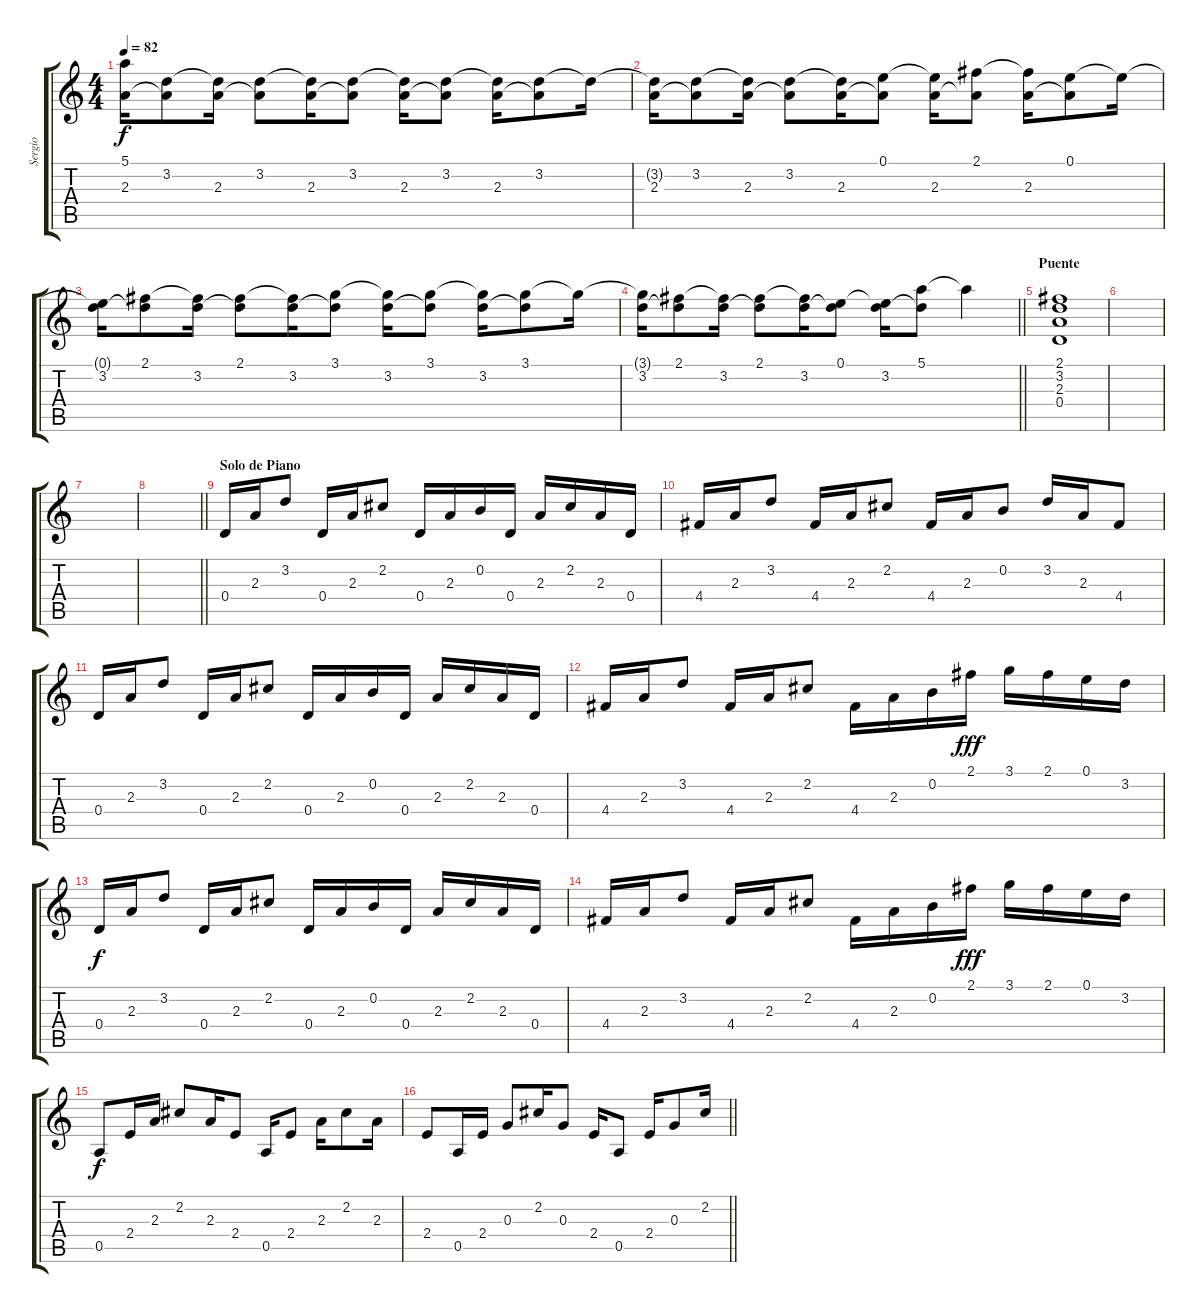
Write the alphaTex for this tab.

\track ("Sergio" "Sergio") {instrument electricguitarjazz}
\staff {score tabs}
\tuning (E4 B3 G3 D3 A2 E2) {hide}
\ts (4 4)
\tempo 82
\clef g2
\ks c
(5.1{t} 2.3).16{dy f} (3.2 2.3{t}).8 (3.2{t} 2.3).16 (3.2 2.3{t}).8 (3.2{t} 2.3).16 (3.2 2.3{t}).8 (3.2{t} 2.3).16 (3.2 2.3{t}).8 (3.2{t} 2.3).16 (3.2 2.3{t}).8 3.2{t}.16 |
(3.2{t} 2.3).16 (3.2 2.3{t}).8 (3.2{t} 2.3).16 (3.2 2.3{t}).8 (3.2{t} 2.3).16 (0.1 2.3{t}).8 (0.1{t} 2.3).16 (2.1 2.3{t}).8 (2.1{t} 2.3).16 (0.1 2.3{t}).8 0.1{t}.16 |
(0.1{t} 3.2).16 (2.1 3.2{t}).8 (2.1{t} 3.2).16 (2.1 3.2{t}).8 (2.1{t} 3.2).16 (3.1 3.2{t}).8 (3.1{t} 3.2).16 (3.1 3.2{t}).8 (3.1{t} 3.2).16 (3.1 3.2{t}).8 3.1{t}.16 |
\barLineRight lightlight
(3.1{t} 3.2).16 (2.1 3.2{t}).8 (2.1{t} 3.2).16 (2.1 3.2{t}).8 (2.1{t} 3.2).16 (0.1 3.2{t}).8 (0.1{t} 3.2).16 (5.1 3.2{t}).8 5.1{t}.4{volume 8} |
\section ("" "Puente")
(2.1 3.2 2.3 0.4).1 |
|
|
\barLineRight lightlight
|
\section ("" "Solo de Piano")
0.4.16{volume 11} 2.3.16 3.2.8 0.4.16 2.3.16 2.2.8 0.4.16 2.3.16 0.2.16 0.4.16 2.3.16 2.2.16 2.3.16 0.4.16 |
4.4.16 2.3.16 3.2.8 4.4.16 2.3.16 2.2.8 4.4.16 2.3.16 0.2.8 3.2.16 2.3.16 4.4.8 |
0.4.16 2.3.16 3.2.8 0.4.16 2.3.16 2.2.8 0.4.16 2.3.16 0.2.16 0.4.16 2.3.16 2.2.16 2.3.16 0.4.16 |
4.4.16 2.3.16 3.2.8 4.4.16 2.3.16 2.2.8 4.4.16 2.3.16 0.2.16 2.1.16{dy fff} 3.1.16 2.1.16 0.1.16 3.2.16 |
0.4.16{dy f} 2.3.16 3.2.8 0.4.16 2.3.16 2.2.8 0.4.16 2.3.16 0.2.16 0.4.16 2.3.16 2.2.16 2.3.16 0.4.16 |
4.4.16 2.3.16 3.2.8 4.4.16 2.3.16 2.2.8 4.4.16 2.3.16 0.2.16 2.1.16{dy fff} 3.1.16 2.1.16 0.1.16 3.2.16 |
0.5.8{dy f volume 13} 2.4.16 2.3.16 2.2.8 2.3.16 2.4.8 0.5.16 2.4.8 2.3.16 2.2.8 2.3.16 |
\barLineRight lightlight
2.4.8 0.5.16 2.4.16 0.3.8 2.2.16 0.3.8 2.4.16 0.5.8 2.4.16 0.3.8 2.2.16
